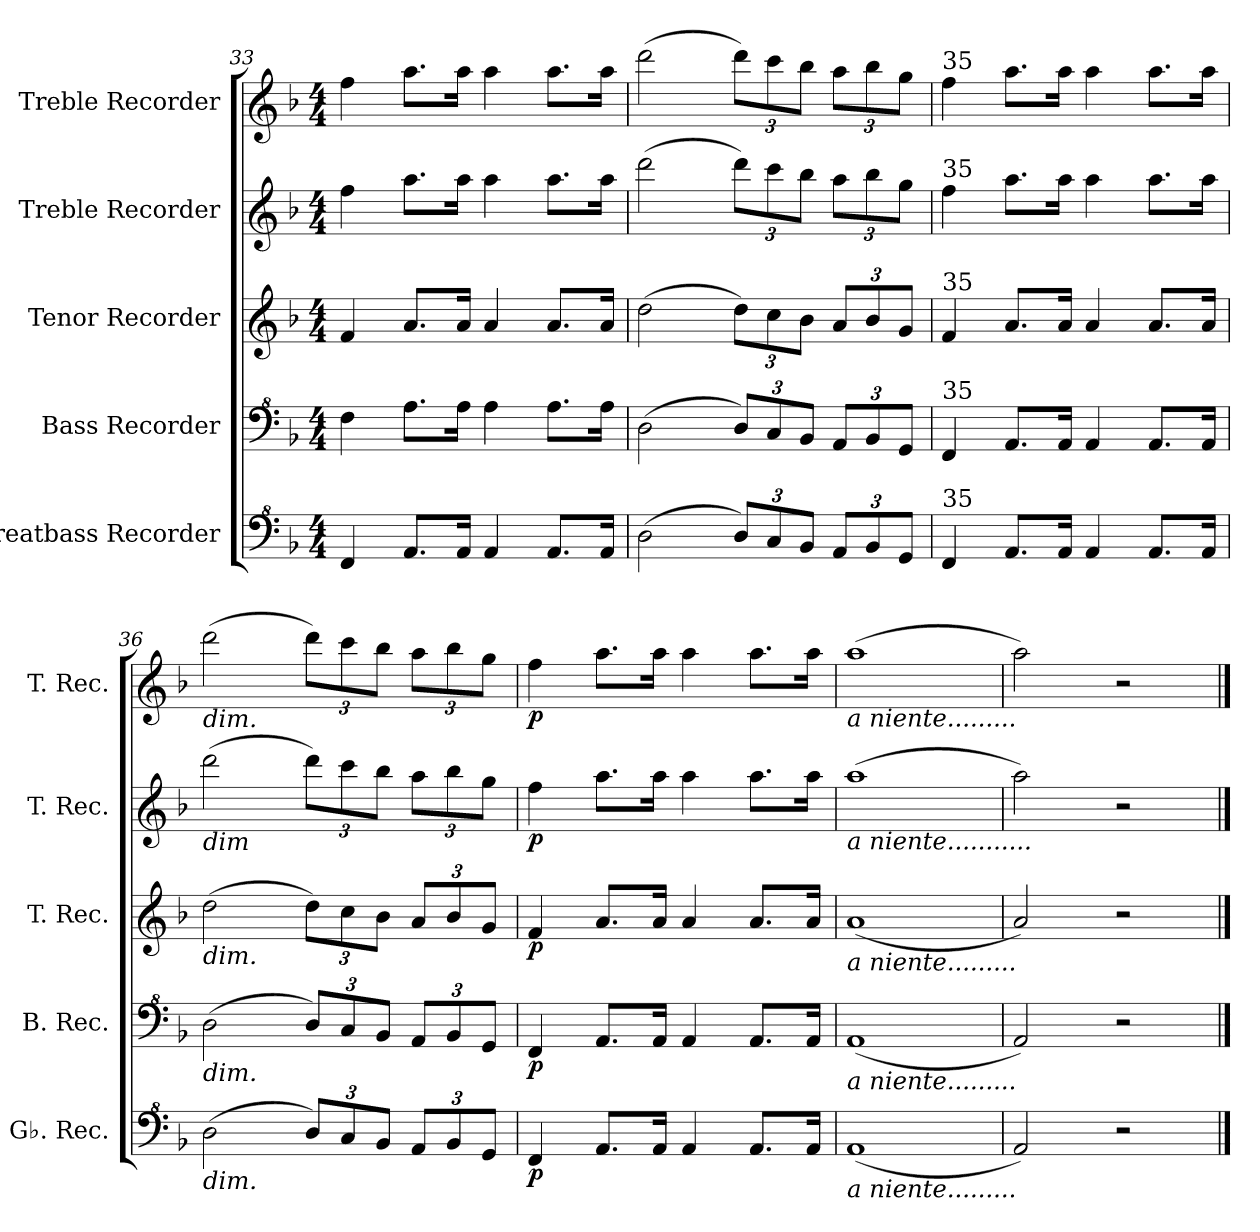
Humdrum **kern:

**kern	**dynam	**kern	**dynam	**kern	**dynam	**kern	**dynam	**kern	**dynam
*part5	*part5	*part4	*part4	*part3	*part3	*part2	*part2	*part1	*part1
*staff5	*staff5	*staff4	*staff4	*staff3	*staff3	*staff2	*staff2	*staff1	*staff1
*I"Greatbass Recorder	*	*I"Bass Recorder	*	*I"Tenor Recorder	*	*I"Treble Recorder	*	*I"Treble Recorder	*
*I'Gb. Rec.	*	*I'B. Rec.	*	*I'T. Rec.	*	*I'T. Rec.	*	*I'T. Rec.	*
!!LO:LB:g=z
*clefF^4	*	*clefF^4	*	*clefG2	*	*clefG2	*	*clefG2	*
*k[b-]	*	*k[b-]	*	*k[b-]	*	*k[b-]	*	*k[b-]	*
*M4/4	*	*M4/4	*	*M4/4	*	*M4/4	*	*M4/4	*
=33	=33	=33	=33	=33	=33	=33	=33	=33	=33
4F/	.	4f\	.	4f/	.	4ff\	.	4ff\	.
8.A/L	.	8.a\L	.	8.a/L	.	8.aa\L	.	8.aa\L	.
16A/Jk	.	16a\Jk	.	16a/Jk	.	16aa\Jk	.	16aa\Jk	.
4A/	.	4a\	.	4a/	.	4aa\	.	4aa\	.
8.A/L	.	8.a\L	.	8.a/L	.	8.aa\L	.	8.aa\L	.
16A/Jk	.	16a\Jk	.	16a/Jk	.	16aa\Jk	.	16aa\Jk	.
=34	=34	=34	=34	=34	=34	=34	=34	=34	=34
(>2d\	.	(>2d\	.	(>2dd\	.	(>2ddd\	.	(>2ddd\	.
*Xbrackettup	*	*Xbrackettup	*	*Xbrackettup	*	*Xbrackettup	*	*Xbrackettup	*
12d/L)	.	12d/L)	.	12dd\L)	.	12ddd\L)	.	12ddd\L)	.
12c/	.	12c/	.	12cc\	.	12ccc\	.	12ccc\	.
12B-/J	.	12B-/J	.	12b-\J	.	12bb-\J	.	12bb-\J	.
12A/L	.	12A/L	.	12a/L	.	12aa\L	.	12aa\L	.
12B-/	.	12B-/	.	12b-/	.	12bb-\	.	12bb-\	.
12G/J	.	12G/J	.	12g/J	.	12gg\J	.	12gg\J	.
=35	=35	=35	=35	=35	=35	=35	=35	=35	=35
!	!	!	!	!	!	!	!	!LO:TX:a:t=35	!
!	!	!	!	!	!	!LO:TX:a:t=35	!	!	!
!	!	!	!	!LO:TX:a:t=35	!	!	!	!	!
!	!	!LO:TX:a:t=35	!	!	!	!	!	!	!
!LO:TX:a:t=35	!	!	!	!	!	!	!	!	!
4F/	.	4F/	.	4f/	.	4ff\	.	4ff\	.
8.A/L	.	8.A/L	.	8.a/L	.	8.aa\L	.	8.aa\L	.
16A/Jk	.	16A/Jk	.	16a/Jk	.	16aa\Jk	.	16aa\Jk	.
4A/	.	4A/	.	4a/	.	4aa\	.	4aa\	.
8.A/L	.	8.A/L	.	8.a/L	.	8.aa\L	.	8.aa\L	.
16A/Jk	.	16A/Jk	.	16a/Jk	.	16aa\Jk	.	16aa\Jk	.
=36	=36	=36	=36	=36	=36	=36	=36	=36	=36
!	!	!	!	!	!	!	!	!LO:TX:b:i:t=dim.	!
!	!	!	!	!	!	!LO:TX:b:i:t=dim	!	!	!
!	!	!	!	!LO:TX:b:i:t=dim.	!	!	!	!	!
!	!	!LO:TX:b:i:t=dim.	!	!	!	!	!	!	!
!LO:TX:b:i:t=dim.	!	!	!	!	!	!	!	!	!
(>2d\	.	(>2d\	.	(>2dd\	.	(>2ddd\	.	(>2ddd\	.
12d/L)	.	12d/L)	.	12dd\L)	.	12ddd\L)	.	12ddd\L)	.
12c/	.	12c/	.	12cc\	.	12ccc\	.	12ccc\	.
12B-/J	.	12B-/J	.	12b-\J	.	12bb-\J	.	12bb-\J	.
12A/L	.	12A/L	.	12a/L	.	12aa\L	.	12aa\L	.
12B-/	.	12B-/	.	12b-/	.	12bb-\	.	12bb-\	.
12G/J	.	12G/J	.	12g/J	.	12gg\J	.	12gg\J	.
=37	=37	=37	=37	=37	=37	=37	=37	=37	=37
!	!LO:DY:b	!	!LO:DY:b	!	!LO:DY:b	!	!LO:DY:b	!	!LO:DY:b
4F/	p	4F/	p	4f/	p	4ff\	p	4ff\	p
8.A/L	.	8.A/L	.	8.a/L	.	8.aa\L	.	8.aa\L	.
16A/Jk	.	16A/Jk	.	16a/Jk	.	16aa\Jk	.	16aa\Jk	.
4A/	.	4A/	.	4a/	.	4aa\	.	4aa\	.
8.A/L	.	8.A/L	.	8.a/L	.	8.aa\L	.	8.aa\L	.
16A/Jk	.	16A/Jk	.	16a/Jk	.	16aa\Jk	.	16aa\Jk	.
=38	=38	=38	=38	=38	=38	=38	=38	=38	=38
!	!	!	!	!	!	!	!	!LO:TX:b:i:t=a niente.........	!
!	!	!	!	!	!	!LO:TX:b:i:t=a niente...........	!	!	!
!	!	!	!	!LO:TX:b:i:t=a niente.........	!	!	!	!	!
!	!	!LO:TX:b:i:t=a niente.........	!	!	!	!	!	!	!
!LO:TX:b:i:t=a niente.........	!	!	!	!	!	!	!	!	!
(<1A	.	(<1A	.	(<1a	.	(>1aa	.	(>1aa	.
=39	=39	=39	=39	=39	=39	=39	=39	=39	=39
2A/)	.	2A/)	.	2a/)	.	2aa\)	.	2aa\)	.
2r	.	2r	.	2r	.	2r	.	2r	.
==	==	==	==	==	==	==	==	==	==
*-	*-	*-	*-	*-	*-	*-	*-	*-	*-
